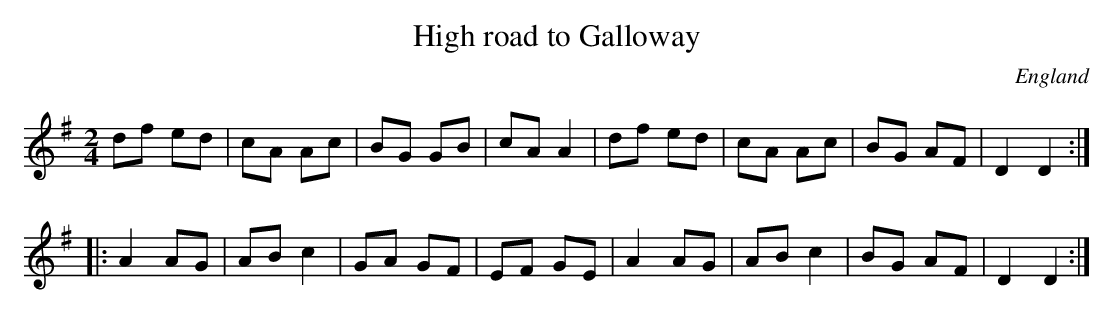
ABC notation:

X:1
T:High road to Galloway
O:England
M:2/4
L:1/8
K:G
df ed | cA Ac | BG GB | cA A2 | \
df ed | cA Ac | BG AF | D2 D2 :|*
|:A2AG | AB c2 | GA GF | EF GE |\
A2AG | AB c2 | BG AF | D2 D2 :|**
